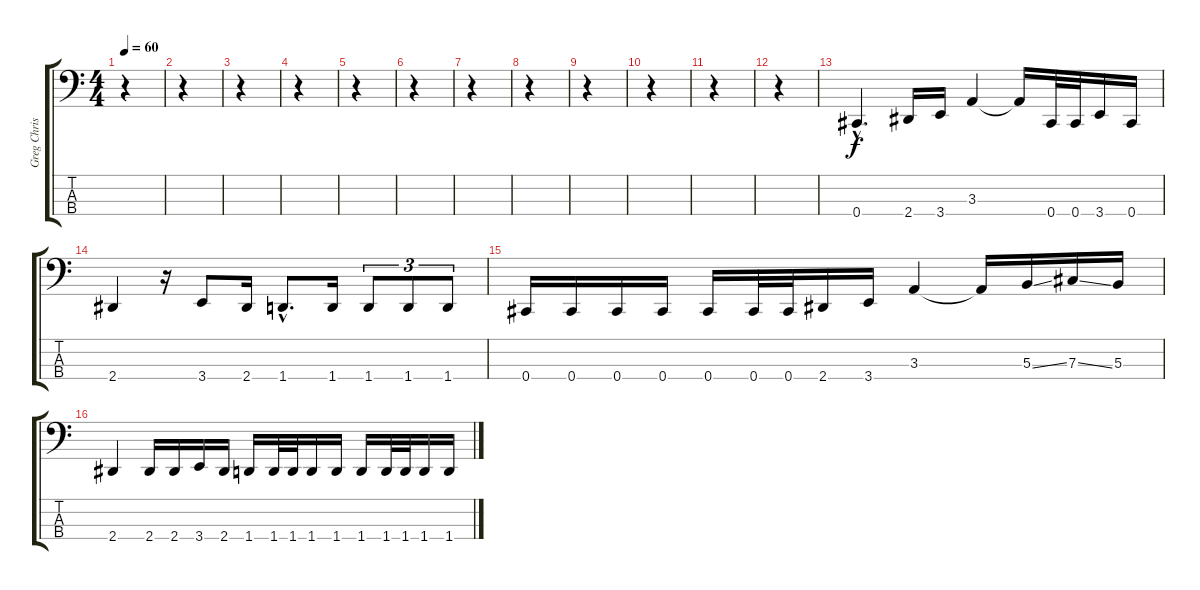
\track ("Greg Christian" "Greg Chris") {instrument electricbasspick}
\staff {score tabs}
\tuning (E2 B1 Gb1 Db1) {hide}
\ts (4 4)
\tempo 60
\clef f4
\ks c
r.4{dy f} |
r.4 |
r.4 |
r.4 |
r.4 |
r.4 |
r.4 |
r.4 |
r.4 |
r.4 |
r.4 |
r.4 |
0.4{hac}.4{d} 2.4.16 3.4.16 3.3.4 3.3{t}.16 0.4.32 0.4.32 3.4.16 0.4.16 |
2.4.4 r.16 3.4.8 2.4.16 1.4{hac}.8{d} 1.4.16 1.4.8{tu (3 2)} 1.4.8{tu (3 2)} 1.4.8{tu (3 2)} |
0.4.16 0.4.16 0.4.16 0.4.16 0.4.16 0.4.32 0.4.32 2.4.16 3.4.16 3.3.4 3.3{t}.16 5.3{ss}.16 7.3{ss}.16 5.3.16 |
2.4.4 2.4.16 2.4.16 3.4.16 2.4.16 1.4.16 1.4.32 1.4.32 1.4.16 1.4.16 1.4.16 1.4.32 1.4.32 1.4.16 1.4.16
